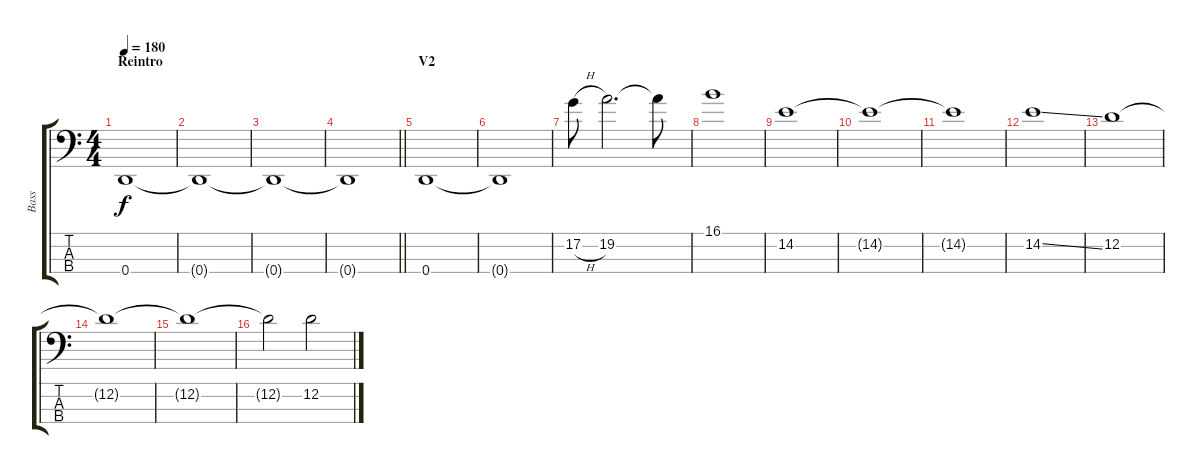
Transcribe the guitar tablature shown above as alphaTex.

\track ("Bass" "Bass") {instrument electricbassfinger}
\staff {score tabs}
\tuning (G2 D2 A1 D1) {hide}
\ts (4 4)
\section ("" "Reintro")
\tempo 180
\clef f4
\ks c
0.4.1{dy f} |
0.4{t}.1 |
0.4{t}.1 |
\barLineRight lightlight
0.4{t}.1 |
\section ("" "V2")
0.4.1 |
0.4{t}.1 |
17.2{h}.8 19.2.2{d} 19.2{t}.8 |
16.1.1 |
14.2.1 |
14.2{t}.1 |
14.2{t}.1 |
14.2{ss}.1 |
12.2.1 |
12.2{t}.1 |
12.2{t}.1 |
12.2{t}.2 12.2{ss}.2
